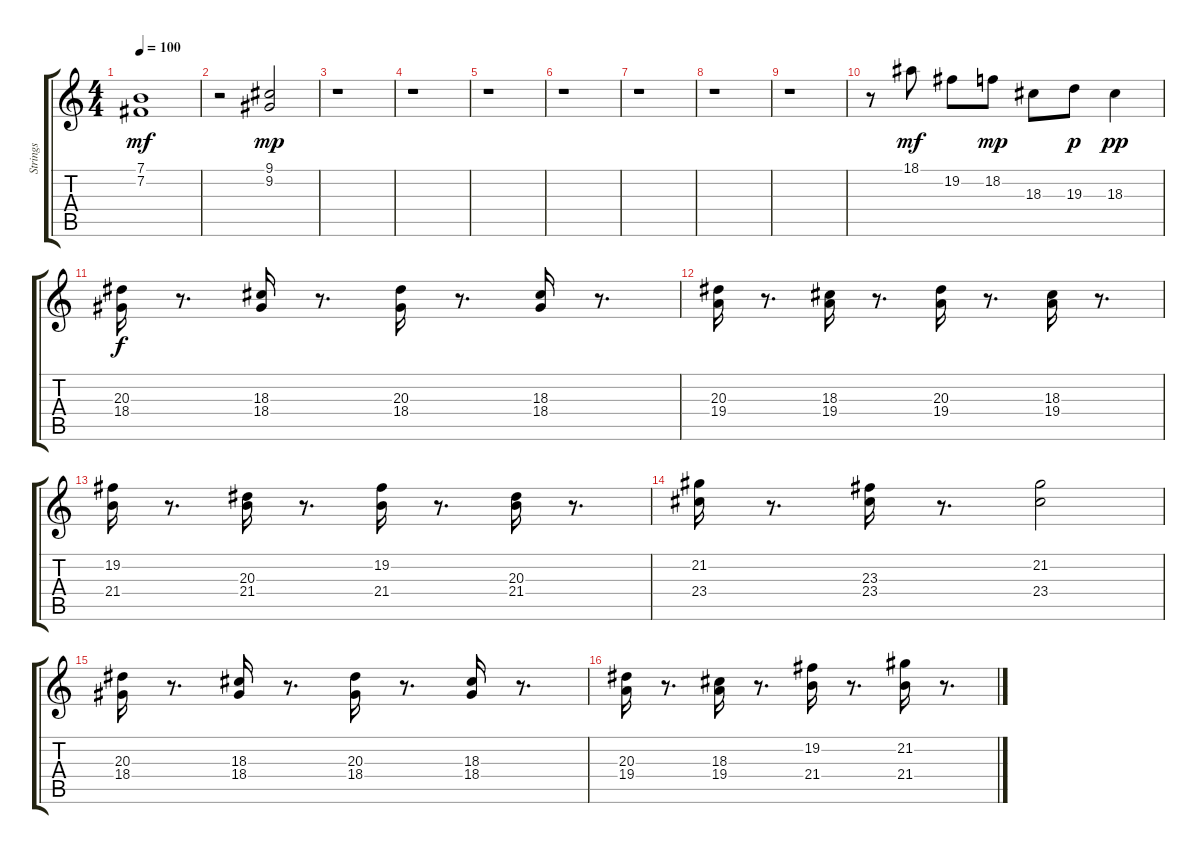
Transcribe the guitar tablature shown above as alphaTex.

\track ("Strings" "Strings") {instrument stringensemble1}
\staff {score tabs}
\tuning (E4 B3 G3 D3 A2 E2) {hide}
\ts (4 4)
\tempo 100
\clef g2
\ks c
(7.1 7.2).1{dy mf volume 10 instrument churchorgan} |
r.2 (9.1 9.2).2{dy mp volume 10 instrument churchorgan} |
r.1{volume 12 instrument stringensemble1} |
r.1 |
r.1 |
r.1 |
r.1 |
r.1 |
r.1 |
r.8 18.1.8{dy mf} 19.2.8 18.2.8{dy mp} 18.3.8 19.3.8{dy p} 18.3.4{dy pp} |
(20.3 18.4).16{dy f} r.8{d} (18.3 18.4).16 r.8{d} (20.3 18.4).16 r.8{d} (18.3 18.4).16 r.8{d} |
(20.3 19.4).16 r.8{d} (18.3 19.4).16 r.8{d} (20.3 19.4).16 r.8{d} (18.3 19.4).16 r.8{d} |
(19.2 21.4).16 r.8{d} (20.3 21.4).16 r.8{d} (19.2 21.4).16 r.8{d} (20.3 21.4).16 r.8{d} |
(21.2 23.4).16 r.8{d} (23.3 23.4).16 r.8{d} (21.2 23.4).2 |
(20.3 18.4).16 r.8{d} (18.3 18.4).16 r.8{d} (20.3 18.4).16 r.8{d} (18.3 18.4).16 r.8{d} |
(20.3 19.4).16 r.8{d} (18.3 19.4).16 r.8{d} (19.2 21.4).16 r.8{d} (21.2 21.4).16 r.8{d}
